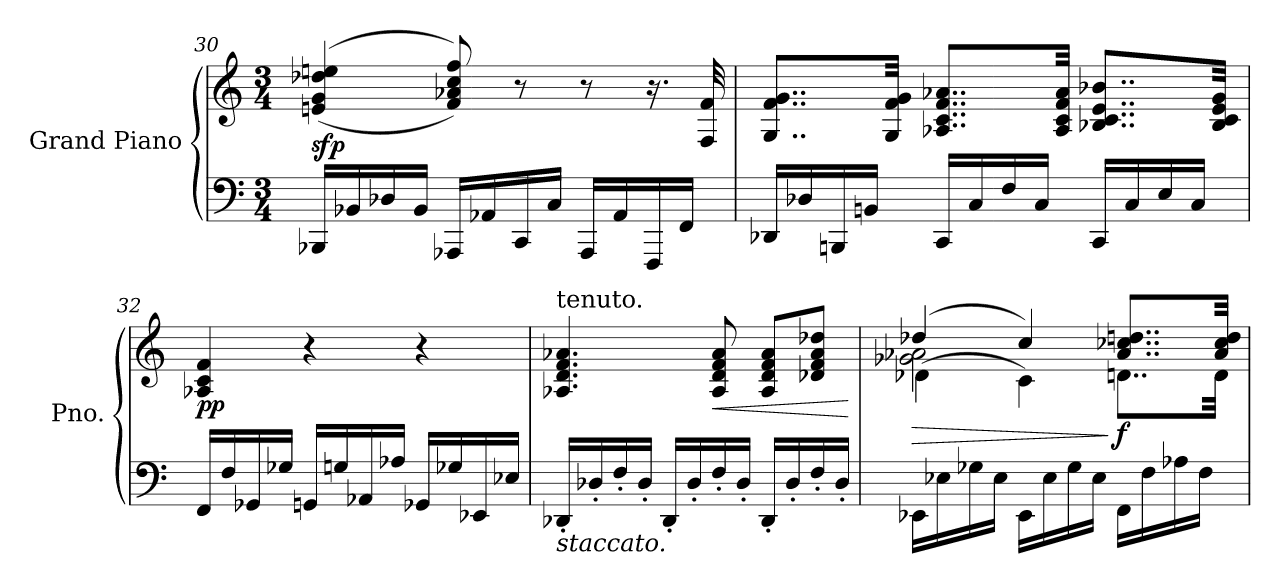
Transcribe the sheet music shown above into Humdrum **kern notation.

**kern	**kern	**dynam
*part1	*part1	*part1
*staff2	*staff1	*staff1/2
*I"Grand Piano	*	*
*I'Pno.	*	*
!!LO:LB:g=z
*clefF4	*clefG2	*
*k[]	*k[]	*
*M3/4	*M3/4	*
=30	=30	=30
!	!	!LO:DY:b
16BBB-X/LL	(>(4en/ 4g/ 4dd-X/ 4een/	sfp
16BB-X/	.	.
16D-X/	.	.
16BB-/JJ	.	.
16AAA-X/LL	8f/ 8a-X/ 8cc/ 8ff/))	.
16AA-X/	.	.
16CC/	8r	.
16C/JJ	.	.
16AAA-/LL	8r	.
16AA-/	.	.
16FFF/	16.r	.
16FF/JJ	.	.
.	32F/ 32f/	.
=31	=31	=31
16DD-X/LL	8..G/ 8..f/ 8..g/L	.
16D-X/	.	.
16BBBn/	.	.
16BBn/JJ	.	.
.	32G/ 32f/ 32g/Jkk	.
16CC/LL	8..A-X/ 8..c/ 8..f/ 8..a-X/L	.
16C/	.	.
16F/	.	.
16C/JJ	.	.
.	32A-/ 32c/ 32f/ 32a-/Jkk	.
16CC/LL	8..B-X/ 8..c/ 8..e/ 8..b-X/L	.
16C/	.	.
16E/	.	.
16C/JJ	.	.
.	32B-/ 32c/ 32e/ 32g/Jkk	.
=32	=32	=32
!	!	!LO:DY:b
16FF/LL	4A-X/ 4c/ 4f/	pp
16F/	.	.
16GG-X/	.	.
16G-X/JJ	.	.
16GGn/LL	4r	.
16Gn/	.	.
16AA-X/	.	.
16A-X/JJ	.	.
16GG-X/LL	4r	.
16G-X/	.	.
16EE-X/	.	.
16E-X/JJ	.	.
!!LO:LB:g=z
=33	=33	=33
!	!LO:TX:a:t=tenuto.	!
!LO:TX:b:i:t=staccato.	!	!
16DD-X'/LL	4.A-X/ 4.d/ 4.f/ 4.a-X/	.
16D-X'/	.	.
16F'/	.	.
16D-'/JJ	.	.
16DD-'/LL	.	.
16D-'/	.	.
!	!	!LO:HP:b
16F'/	8A-/ 8d/ 8f/ 8a-/	<
16D-'/JJ	.	.
16DD-'/LL	8A-/ 8d/ 8f/ 8a-/L	.
16D-'/	.	.
16F'/	8d-X/ 8f/ 8a-/ 8dd-X/J	.
16D-'/JJ	.	.
.	.	[
=34	=34	=34
!	!	!LO:HP:b
*	*^	*
*	*	*^	*
16EE-X\LL	(4dd-X/	2g-X\ 2a-X\	(4d-X\	>
16E-X\	.	.	.	.
16G-X\	.	.	.	.
16E-\JJ	.	.	.	.
16EE-\LL	4cc/)	.	4c\)	.
16E-\	.	.	.	.
16G-\	.	.	.	.
16E-\JJ	.	.	.	.
!	!	!	!	!LO:DY:n=1:b
16FF\LL	8..a-/ 8..cc-X/ 8..ddn/L	8..dn\L	4ryy	] f
16F\	.	.	.	.
16A-X\	.	.	.	.
16F\JJ	.	.	.	.
.	32a-/ 32cc-/ 32dd/Jkk	32d\Jkk	.	.
*	*v	*v	*v	*
=	=	=
*-	*-	*-
